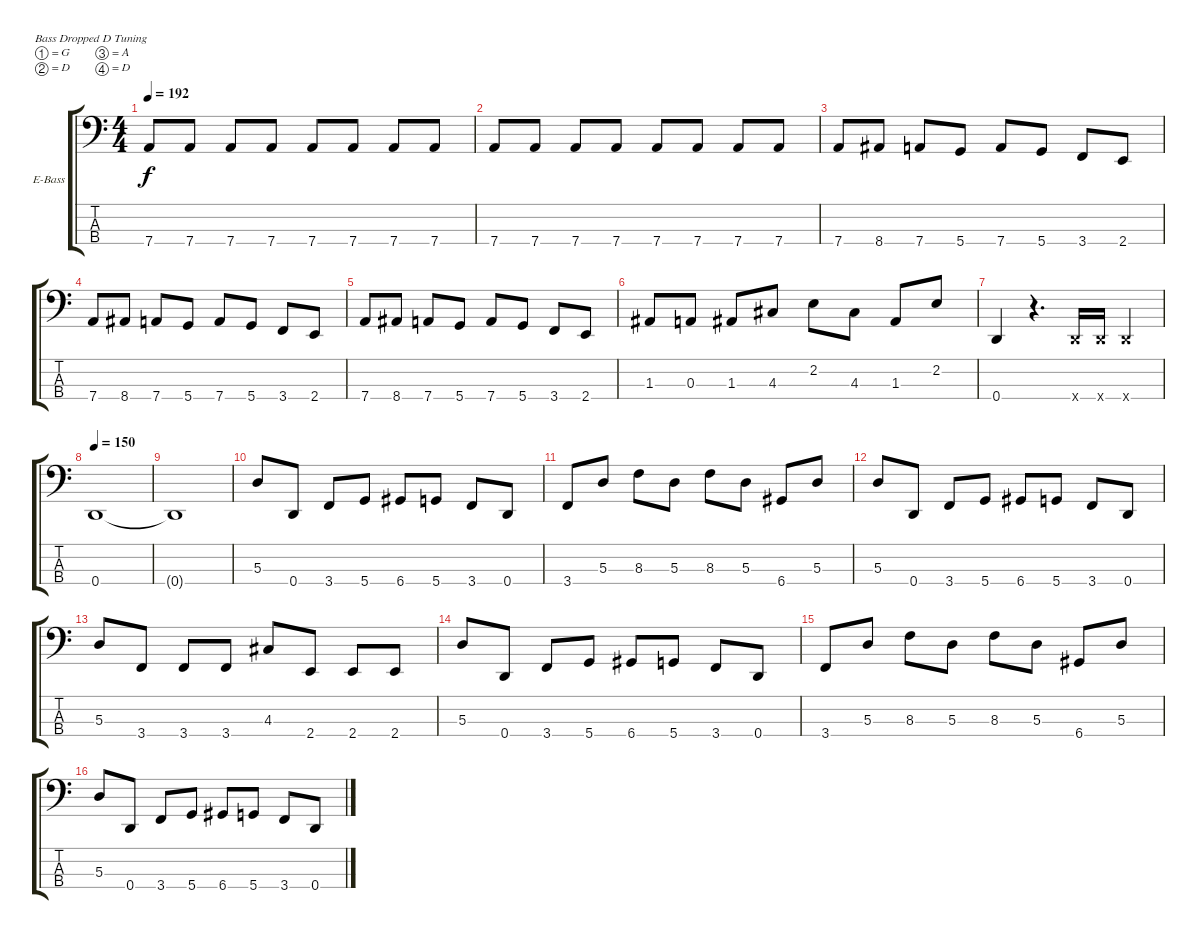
\defaultSystemsLayout 4
\bracketExtendMode groupsimilarinstruments
\firstSystemTrackNameOrientation horizontal
\otherSystemsTrackNameOrientation horizontal
\track ("Electric Bass" "E-Bass") {instrument electricbassfinger}
\staff {score tabs}
\tuning (G2 D2 A1 D1)
\ts (4 4)
\tempo 192
\clef f4
\ks c
7.4.8{dy f} 7.4.8 7.4.8 7.4.8 7.4.8 7.4.8 7.4.8 7.4.8 |
7.4.8 7.4.8 7.4.8 7.4.8 7.4.8 7.4.8 7.4.8 7.4.8 |
7.4.8 8.4.8 7.4.8 5.4.8 7.4.8 5.4.8 3.4.8 2.4.8 |
7.4.8 8.4.8 7.4.8 5.4.8 7.4.8 5.4.8 3.4.8 2.4.8 |
7.4.8 8.4.8 7.4.8 5.4.8 7.4.8 5.4.8 3.4.8 2.4.8 |
1.3.8 0.3.8 1.3.8 4.3.8 2.2.8 4.3.8 1.3.8 2.2.8 |
0.4.4 r.4{d} 0.4{x}.16 0.4{x}.16 0.4{x}.4 |
\tempo 150
0.4.1 |
0.4{t}.1 |
5.3.8 0.4.8 3.4.8 5.4.8 6.4.8 5.4.8 3.4.8 0.4.8 |
3.4.8 5.3.8 8.3.8 5.3.8 8.3.8 5.3.8 6.4.8 5.3.8 |
5.3.8 0.4.8 3.4.8 5.4.8 6.4.8 5.4.8 3.4.8 0.4.8 |
5.3.8 3.4.8 3.4.8 3.4.8 4.3.8 2.4.8 2.4.8 2.4.8 |
5.3.8 0.4.8 3.4.8 5.4.8 6.4.8 5.4.8 3.4.8 0.4.8 |
3.4.8 5.3.8 8.3.8 5.3.8 8.3.8 5.3.8 6.4.8 5.3.8 |
5.3.8 0.4.8 3.4.8 5.4.8 6.4.8 5.4.8 3.4.8 0.4.8
